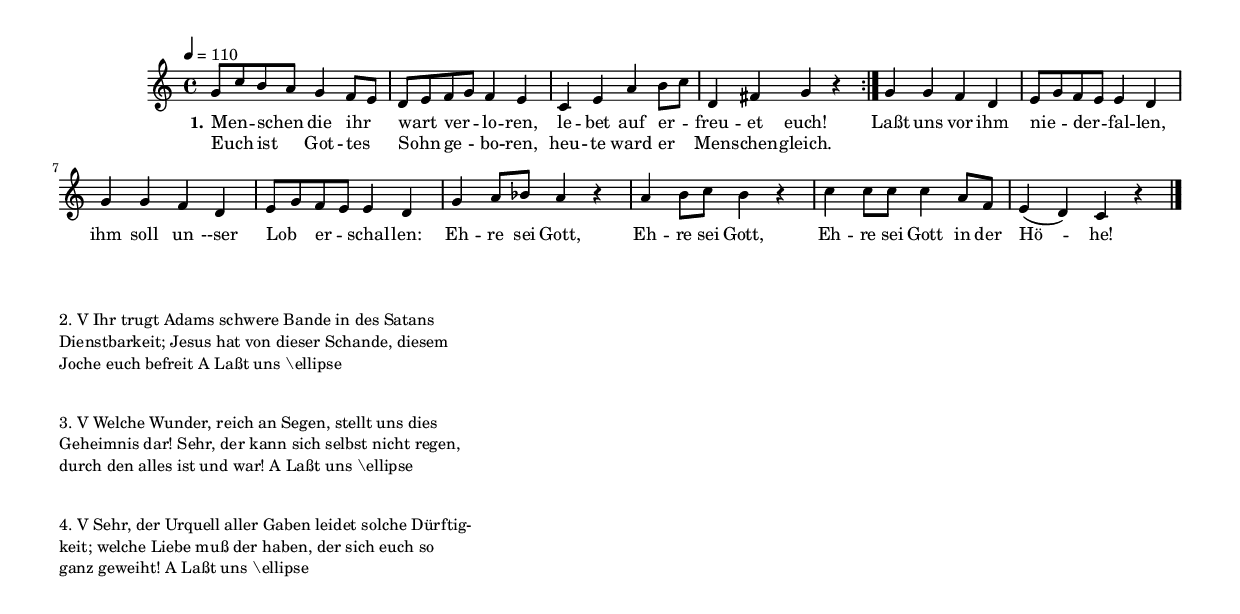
\version "2.24.3"
\include "global.ly"
\paper {
  system-system-spacing =
    #'((basic-distance . 15) 
       (minimum-distance . 10)
       (padding . 2)
       (stretchability . 60)) % defaults: 12, 8, 1, 60
}

KeyandTime = {
  \time 4/4
  %Tonart
  \key c \major
  \tempo 4 = 110
}

Melodie = \relative c'' { \set Staff.midiInstrument = #"choir aahs"
  \repeat volta 2 { g8 c h a g4 f8 e d e f g f4 e c e a h8 c d,4 fis g r4 }
  g g f d e8 g f e e4 d g g f d e8 g f e e4 d 
  g a8 b a4 r4 a h8 c h4 r4 c c8 c c4 a8 f e4( d) c r4
  \bar "|."
}

ersteStrophe = \lyricmode {
  \set stanza = "1."
  Men _ -- schen _ die ihr _ wart _ ver _ -- lo -- ren, le -- bet auf er _ -- freu -- et euch!
  Laßt uns vor ihm nie _ -- der _ -- fal -- len, ihm soll un --ser Lob _ er _ -- schal -- len:
  Eh -- re sei Gott, Eh -- re sei Gott, Eh -- re sei Gott in der Hö -- he!
}

ersteStropheWiederholung = \lyricmode {
  Euch _ ist _ Got -- tes _ Sohn _ ge _ -- bo -- ren, heu -- te ward er _ Men -- schen -- gleich.
}

zweiteStrophe = "2. V Ihr trugt Adams schwere Bande in des Satans

Dienstbarkeit; Jesus hat von dieser Schande, diesem

Joche euch befreit A Laßt uns \ellipse"

dritteStrophe = "3. V Welche Wunder, reich an Segen, stellt uns dies

Geheimnis dar! Sehr, der kann sich selbst nicht regen,

durch den alles ist und war! A Laßt uns \ellipse"

vierteStrophe = "4. V Sehr, der Urquell aller Gaben leidet solche Dürftig-

keit; welche Liebe muß der haben, der sich euch so

ganz geweiht! A Laßt uns \ellipse"

\bookpart {
  \score {
    \new ChoirStaff = "firstStaff"
    <<
      \new Voice = "Melodie" {
        \KeyandTime
        \Melodie
        \addlyrics { \ersteStrophe }
        \addlyrics { \ersteStropheWiederholung }
      }
    >>
    \layout{}
    \midi {}
  }
  \markup { 
    \column {
    \vspace #2
    \wordwrap-string \zweiteStrophe 
    \vspace #2
    \wordwrap-string \dritteStrophe 
    \vspace #2
    \wordwrap-string \vierteStrophe 
    }
  }

}  